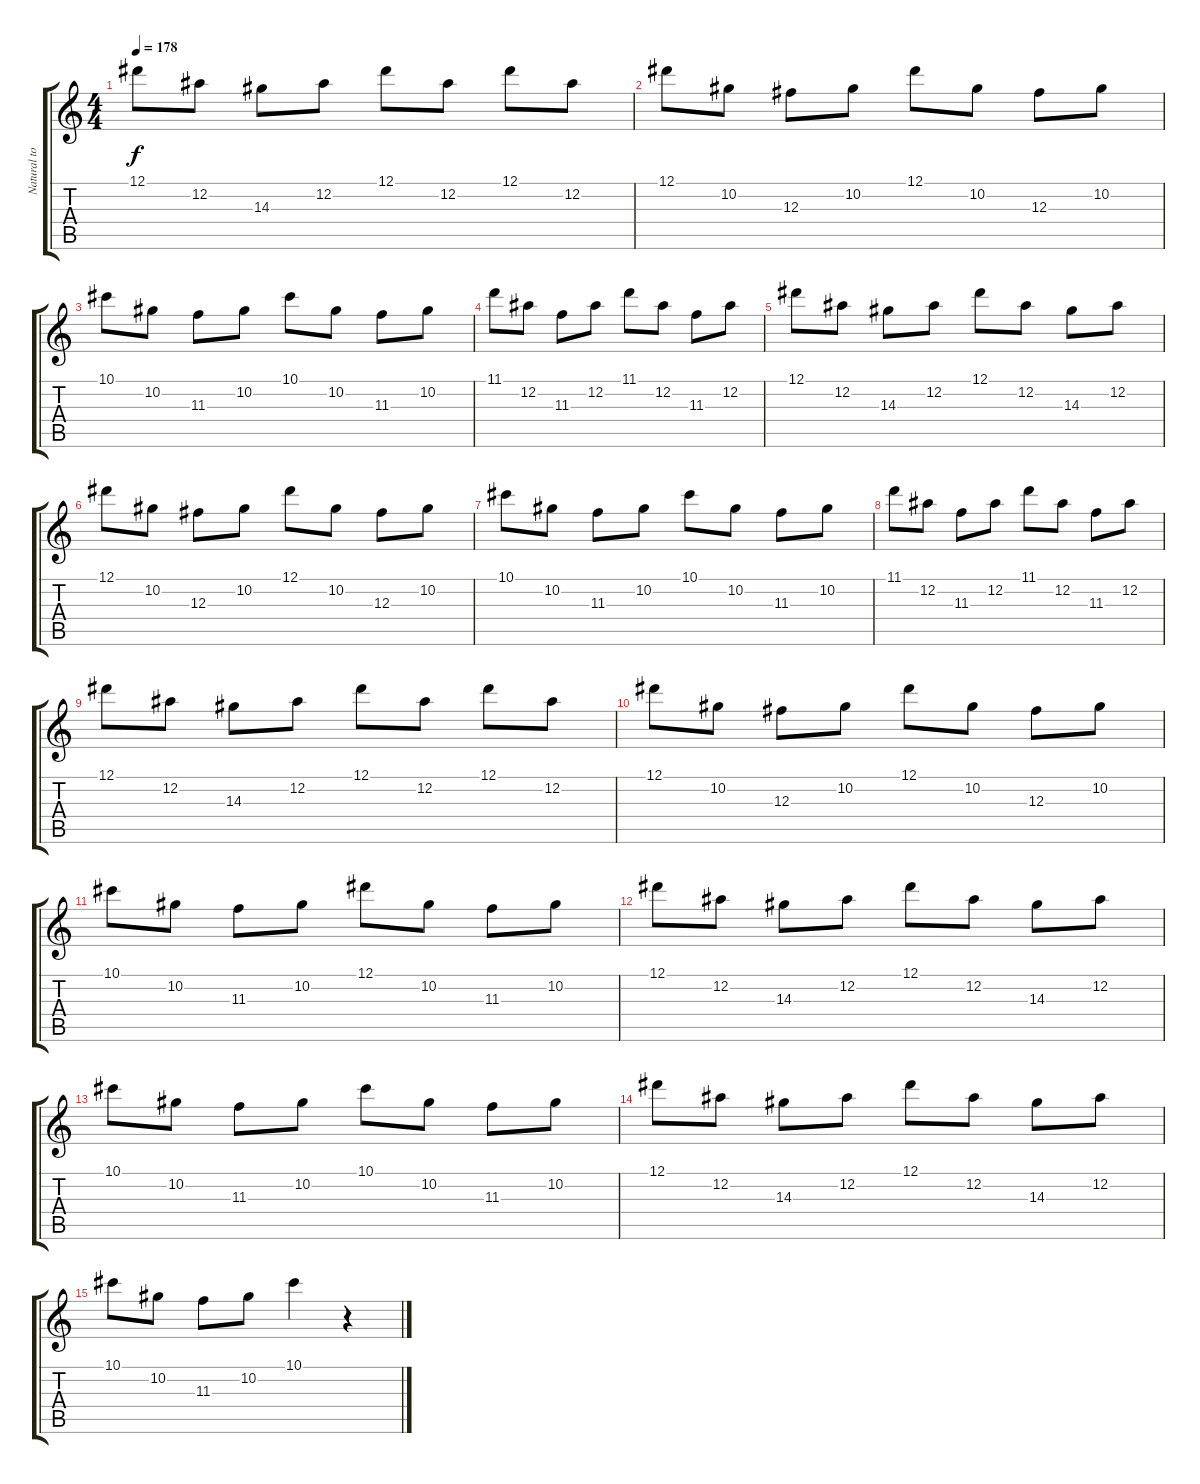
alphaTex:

\track ("Natural tone" "Natural to") {instrument electricguitarclean}
\staff {score tabs}
\tuning (Eb4 Bb3 Gb3 Db3 Ab2 Eb2) {hide}
\ts (4 4)
\tempo 178
\clef g2
\ks c
12.1.8{dy f} 12.2.8 14.3.8 12.2.8 12.1.8 12.2.8 12.1.8 12.2.8 |
12.1.8 10.2.8 12.3.8 10.2.8 12.1.8 10.2.8 12.3.8 10.2.8 |
10.1.8 10.2.8 11.3.8 10.2.8 10.1.8 10.2.8 11.3.8 10.2.8 |
11.1.8 12.2.8 11.3.8 12.2.8 11.1.8 12.2.8 11.3.8 12.2.8 |
12.1.8 12.2.8 14.3.8 12.2.8 12.1.8 12.2.8 14.3.8 12.2.8 |
12.1.8 10.2.8 12.3.8 10.2.8 12.1.8 10.2.8 12.3.8 10.2.8 |
10.1.8 10.2.8 11.3.8 10.2.8 10.1.8 10.2.8 11.3.8 10.2.8 |
11.1.8 12.2.8 11.3.8 12.2.8 11.1.8 12.2.8 11.3.8 12.2.8 |
12.1.8 12.2.8 14.3.8 12.2.8 12.1.8 12.2.8 12.1.8 12.2.8 |
12.1.8 10.2.8 12.3.8 10.2.8 12.1.8 10.2.8 12.3.8 10.2.8 |
10.1.8 10.2.8 11.3.8 10.2.8 12.1.8 10.2.8 11.3.8 10.2.8 |
12.1.8 12.2.8 14.3.8 12.2.8 12.1.8 12.2.8 14.3.8 12.2.8 |
10.1.8 10.2.8 11.3.8 10.2.8 10.1.8 10.2.8 11.3.8 10.2.8 |
12.1.8 12.2.8 14.3.8 12.2.8 12.1.8 12.2.8 14.3.8 12.2.8 |
10.1.8 10.2.8 11.3.8 10.2.8 10.1.4 r.4
